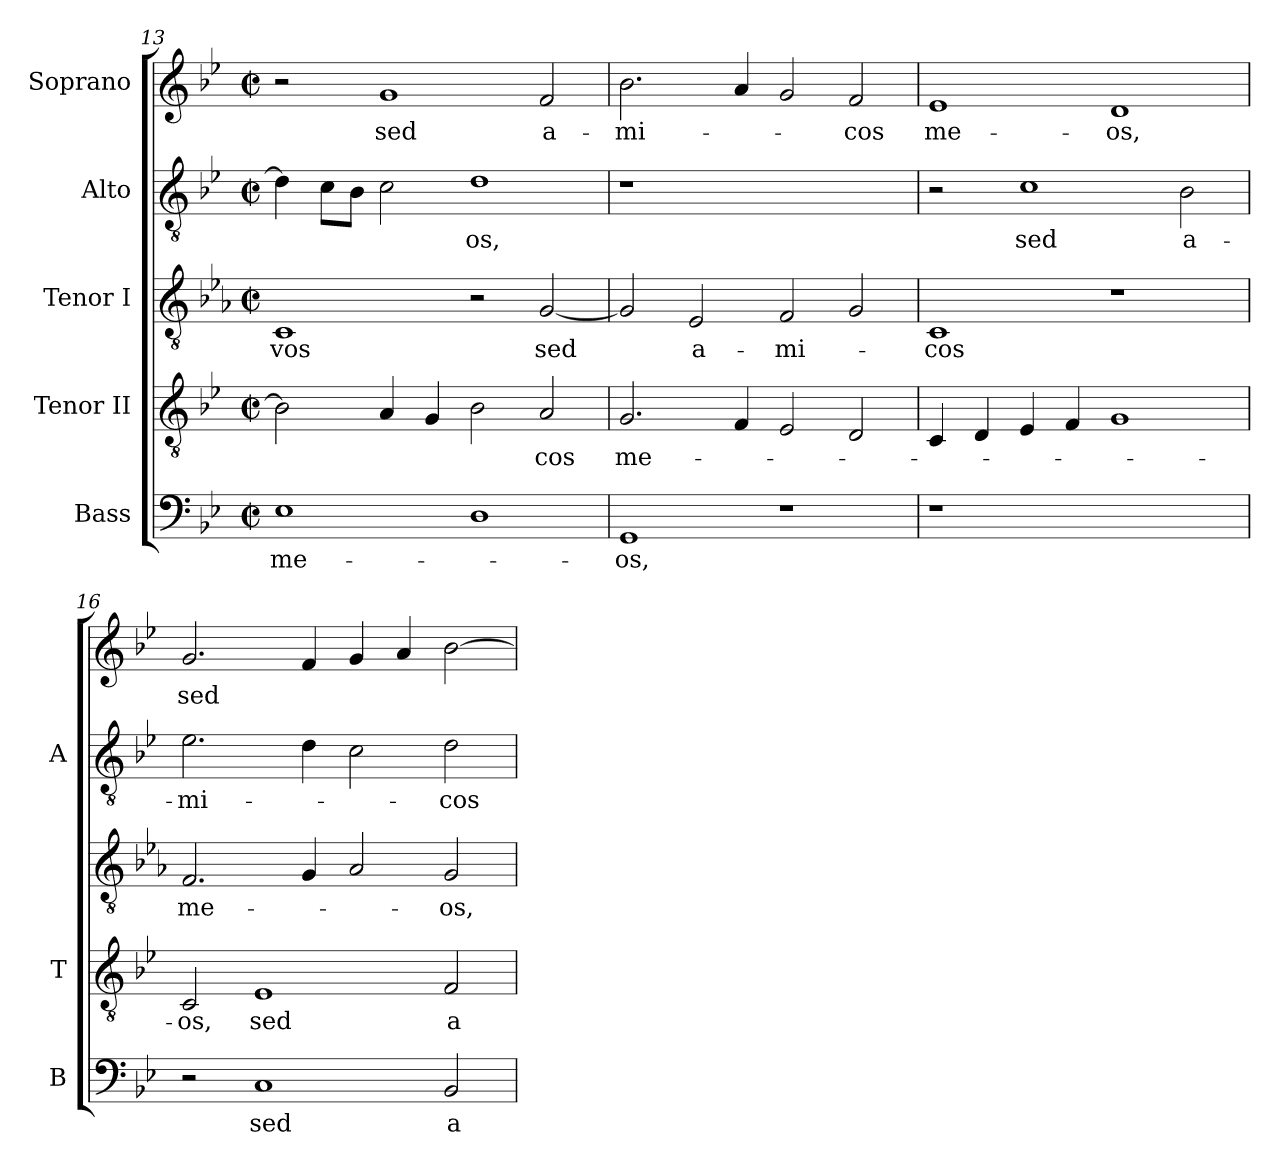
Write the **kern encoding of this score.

**kern	**text	**kern	**text	**kern	**text	**kern	**text	**kern	**text
*part5	*part5	*part4	*part4	*part3	*part3	*part2	*part2	*part1	*part1
*staff5	*staff5	*staff4	*staff4	*staff3	*staff3	*staff2	*staff2	*staff1	*staff1
*I"Bass	*	*I"Tenor II	*	*I"Tenor I	*	*I"Alto	*	*I"Soprano	*
*I'B	*	*I'T	*	*	*	*I'A	*	*	*
!!LO:LB:g=z
*clefF4	*	*clefGv2	*	*clefGv2	*	*clefGv2	*	*clefG2	*
*	*	*	*	*ITrd-4c-7	*	*	*	*	*
*k[b-e-]	*	*k[b-e-]	*	*k[b-e-]	*	*k[b-e-]	*	*k[b-e-]	*
*B-:	*	*B-:	*	*B-:	*	*B-:	*	*B-:	*
*M2/2	*	*M2/2	*	*M2/2	*	*M2/2	*	*M2/2	*
*met(c|)	*	*met(c|)	*	*met(c|)	*	*met(c|)	*	*met(c|)	*
=13	=13	=13	=13	=13	=13	=13	=13	=13	=13
!	!LO:LY:b:color=#000000	!	!	!	!	!	!	!	!
!	!	!	!	!	!LO:LY:b:color=#000000	!	!	!	!
1E-i	me-	2B-i\]	.	1Gi	-vos	4di\]	.	2r	.
.	.	.	.	.	.	8ci\L	.	.	.
.	.	.	.	.	.	8B-i\J	.	.	.
!	!	!	!	!	!	!	!	!	!LO:LY:b:color=#000000
.	.	4Ai/	.	.	.	2ci\	.	1gi	sed
.	.	4Gi/	.	.	.	.	.	.	.
!	!	!	!	!	!	!	!LO:LY:b:color=#000000	!	!
1Di	.	2B-i\	.	2r	.	1di	-os,	.	.
!	!	!	!LO:LY:b:color=#000000	!	!	!	!	!	!
!	!	!	!	!	!LO:LY:b:color=#000000	!	!	!	!
!	!	!	!	!	!	!	!	!	!LO:LY:b:color=#000000
.	.	2Ai/	-cos	[<2di/	sed	.	.	2fi/	a-
=14	=14	=14	=14	=14	=14	=14	=14	=14	=14
!	!LO:LY:b:color=#000000	!	!	!	!	!	!	!	!
!	!	!	!LO:LY:b:color=#000000	!	!	!LO:N:vis=1	!	!	!
!	!	!	!	!	!	!	!	!	!LO:LY:b:color=#000000
1GGi	-os,	2.Gi/	me-	2di/]	.	1r	.	2.b-i\	-mi-
!	!	!	!	!	!LO:LY:b:color=#000000	!	!	!	!
.	.	.	.	2B-i/	a-	.	.	.	.
.	.	4Fi/	.	.	.	.	.	4ai/	.
!	!	!	!	!	!LO:LY:b:color=#000000	!	!	!	!
1r	.	2E-i/	.	2ci/	-mi-	1ryy	.	2gi/	.
!	!	!	!	!	!	!	!	!	!LO:LY:b:color=#000000
.	.	2Di/	.	2di/	.	.	.	2fi/	-cos
=15	=15	=15	=15	=15	=15	=15	=15	=15	=15
!LO:N:vis=1	!	!	!	!	!	!	!	!	!
!	!	!	!	!	!LO:LY:b:color=#000000	!	!	!	!
!	!	!	!	!	!	!	!	!	!LO:LY:b:color=#000000
1r	.	4Ci/	.	1Gi	-cos	2r	.	1e-i	me-
.	.	4Di/	.	.	.	.	.	.	.
!	!	!	!	!	!	!	!LO:LY:b:color=#000000	!	!
.	.	4E-i/	.	.	.	1ci	sed	.	.
.	.	4Fi/	.	.	.	.	.	.	.
!	!	!	!	!	!	!	!	!	!LO:LY:b:color=#000000
1ryy	.	1Gi	.	1r	.	.	.	1di	-os,
!	!	!	!	!	!	!	!LO:LY:b:color=#000000	!	!
.	.	.	.	.	.	2B-i\	a-	.	.
=16	=16	=16	=16	=16	=16	=16	=16	=16	=16
!	!	!	!LO:LY:b:color=#000000	!	!	!	!	!	!
!	!	!	!	!	!LO:LY:b:color=#000000	!	!	!	!
!	!	!	!	!	!	!	!LO:LY:b:color=#000000	!	!
!	!	!	!	!	!	!	!	!	!LO:LY:b:color=#000000
2r	.	2Ci/	-os,	2.ci/	me-	2.e-i\	-mi-	2.gi/	sed
!	!LO:LY:b:color=#000000	!	!	!	!	!	!	!	!
!	!	!	!LO:LY:b:color=#000000	!	!	!	!	!	!
1Ci	sed	1E-i	sed	.	.	.	.	.	.
.	.	.	.	4di/	.	4di\	.	4fi/	.
.	.	.	.	2e-i/	.	2ci\	.	4gi/	.
.	.	.	.	.	.	.	.	4ai/	.
!	!LO:LY:b:color=#000000	!	!	!	!	!	!	!	!
!	!	!	!LO:LY:b:color=#000000	!	!	!	!	!	!
!	!	!	!	!	!LO:LY:b:color=#000000	!	!	!	!
!	!	!	!	!	!	!	!LO:LY:b:color=#000000	!	!
2BB-i/	a-	2Fi/	a-	2di/	-os,	2di\	-cos	[>2b-i\	.
=	=	=	=	=	=	=	=	=	=
*-	*-	*-	*-	*-	*-	*-	*-	*-	*-
